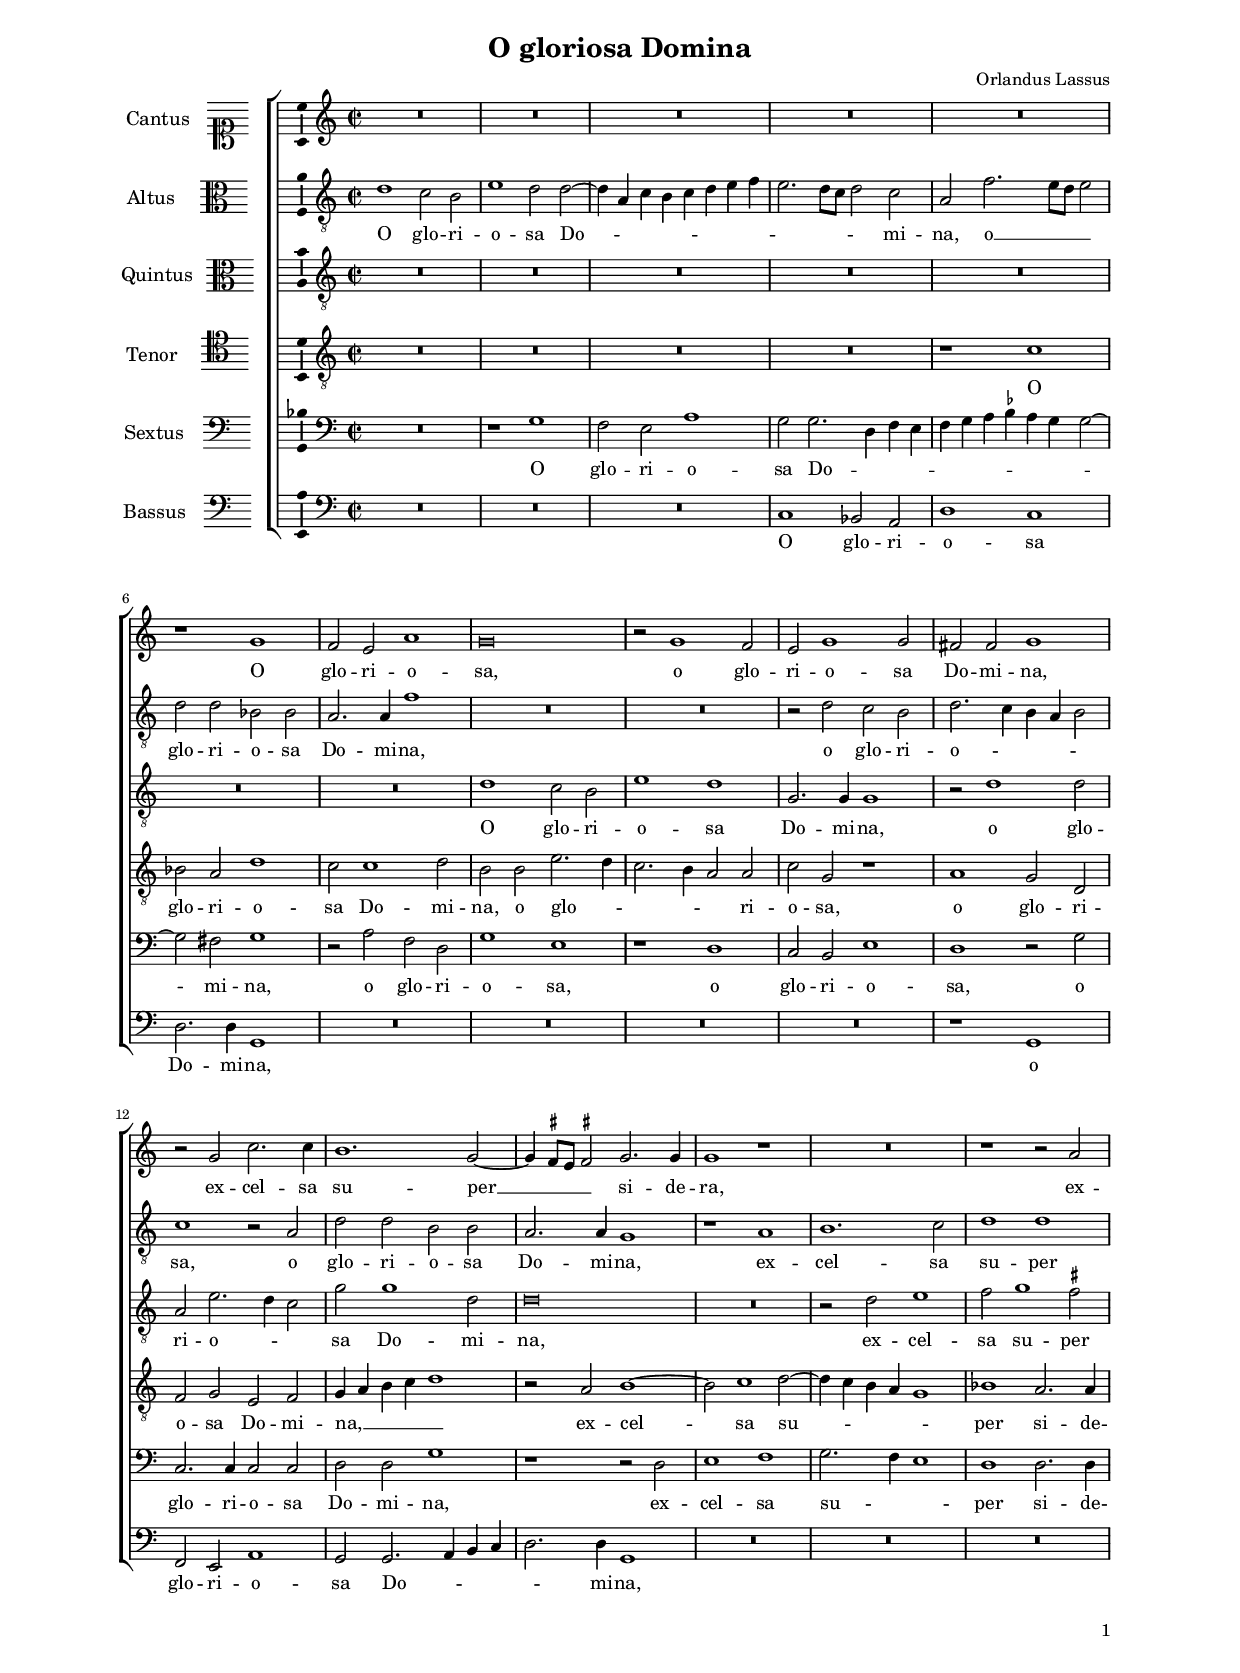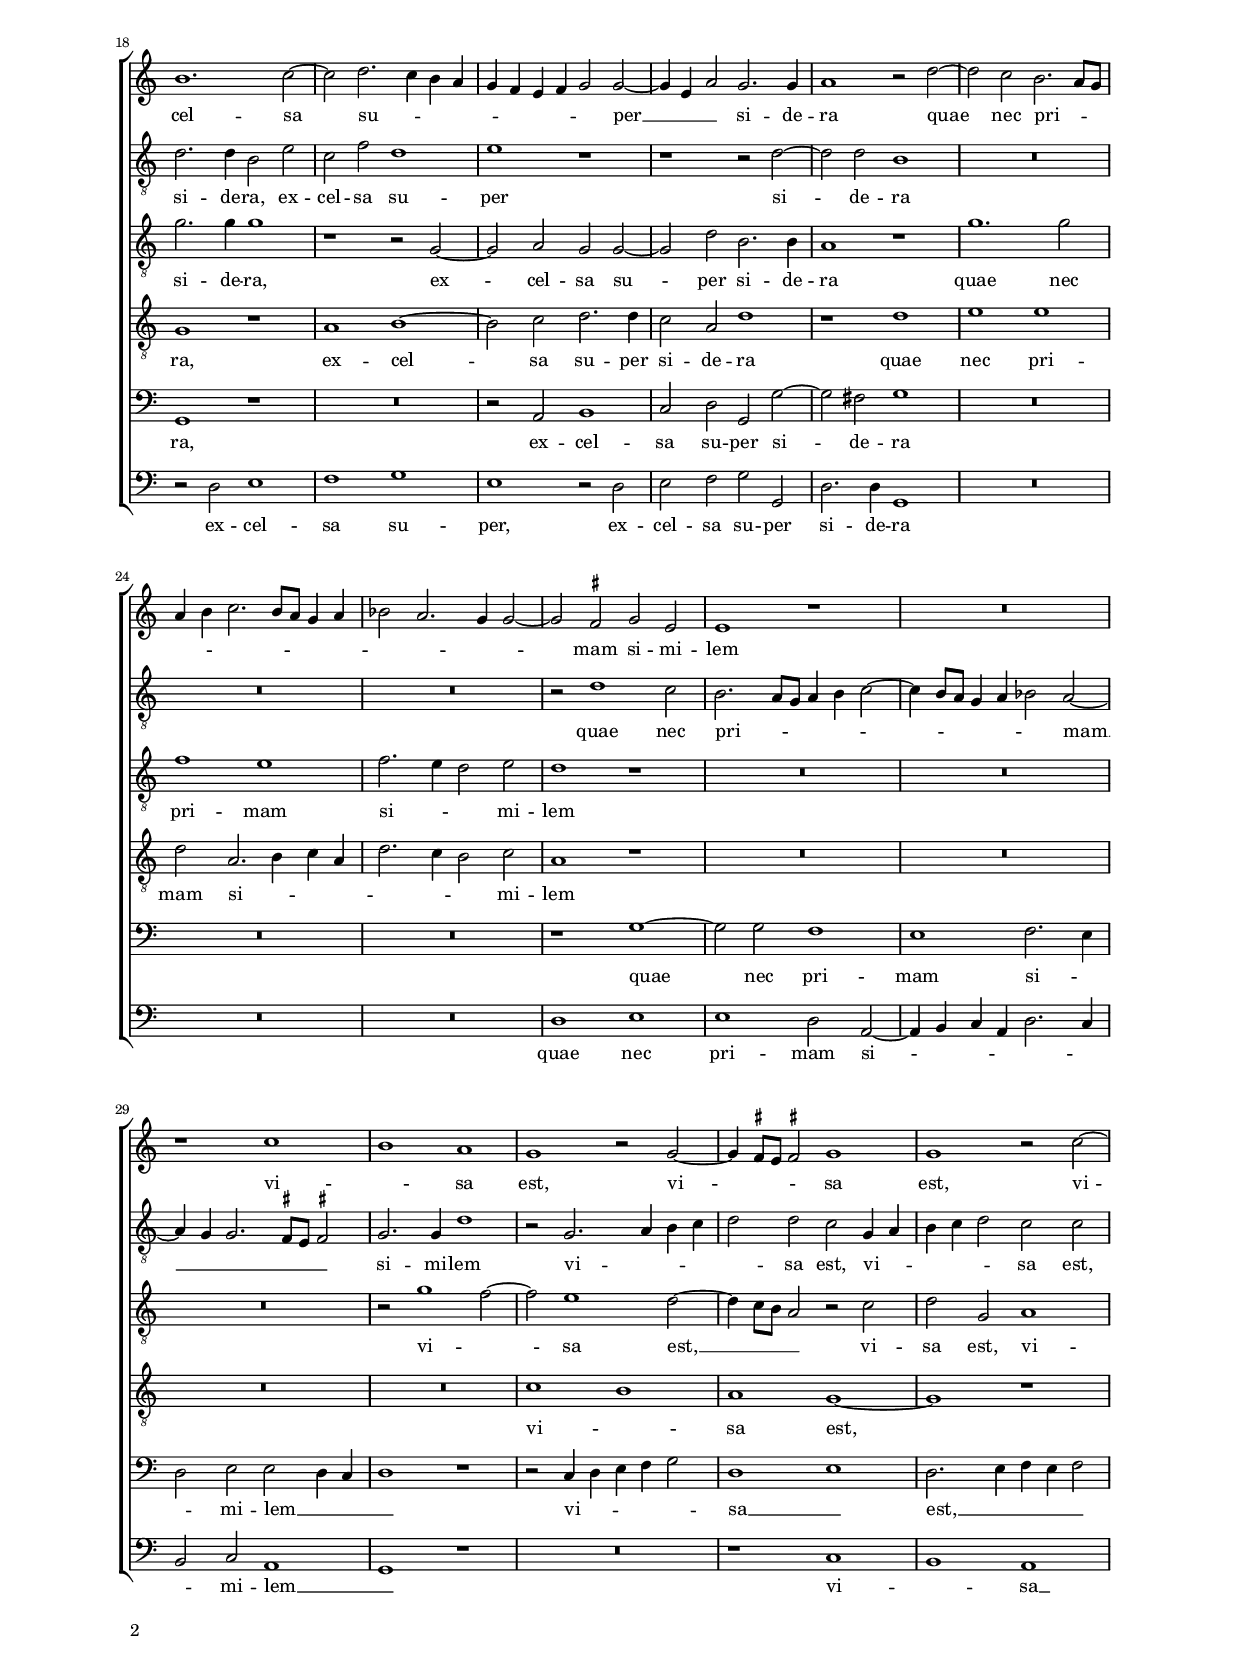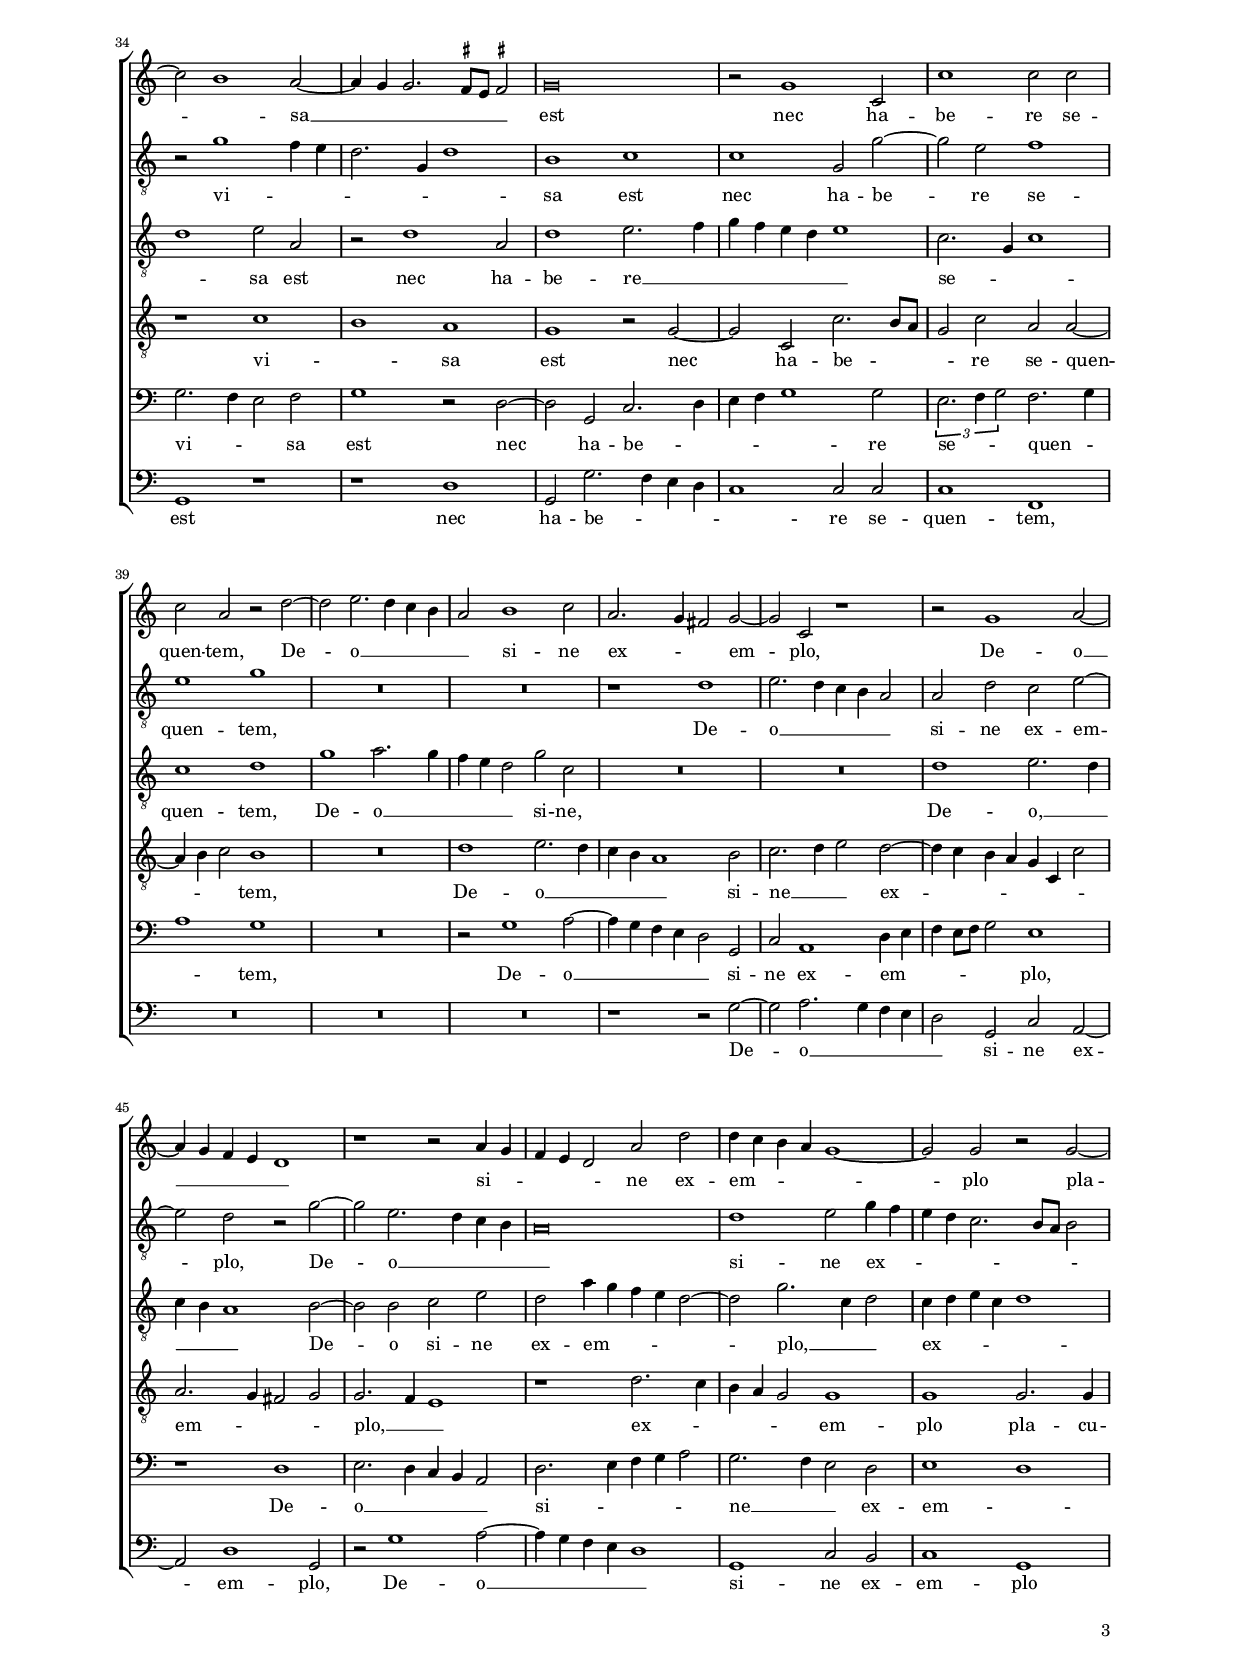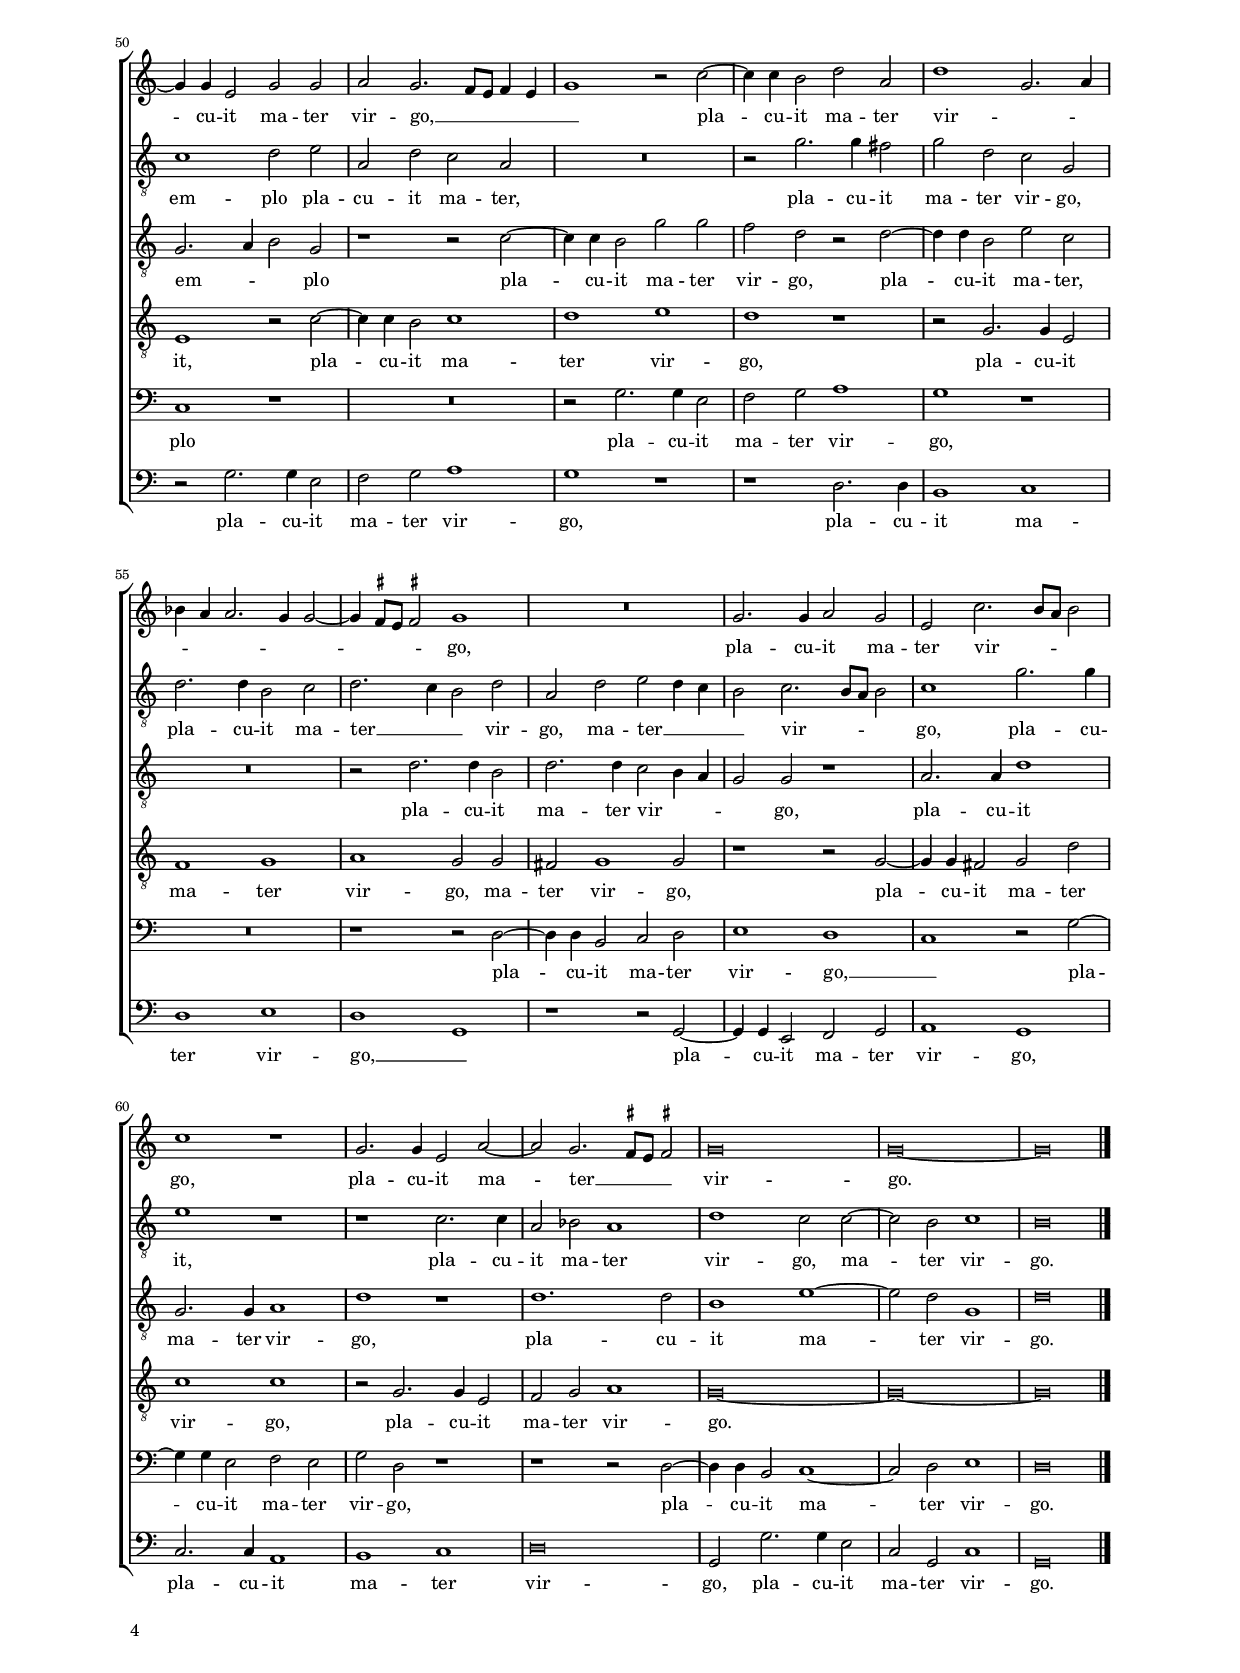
\header
{
  title="O gloriosa Domina"
  composer="Orlandus Lassus"
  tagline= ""
}

\version "2.22.1"
\include "deutsch.ly"
#(set-global-staff-size 15)
#(ly:set-option 'point-and-click #f)

	
\paper
	{
	top-margin = 1.5 \cm
	bottom-margin = 1 \cm
	left-margin = 2.2 \cm
	right-margin = 2.2 \cm
	ragged-bottom = ##f
	ragged-last-bottom = ##t
	print-page-number = ##f
	score-system-spacing = #'((basic-distance . 17) (minimum-distance . 14) (padding . 5) (strechability . 250))
	system-system-spacing = #'((basic-distance . 17) (minimum-distance . 14) (padding . 5) (strechability . 250))
    oddFooterMarkup=\markup   \fill-line { "" \fromproperty #'page:page-number-string }
    evenFooterMarkup=\markup  \fill-line { \fromproperty #'page:page-number-string "" }
    last-bottom-spacing = #'((basic-distance . 12) (minimum-distance . 7) (padding . 4))
    systems-per-page = 3
%	min-systems-per-page = 3
	}

	
global = {
	\key c \major
	\time 2/2 \set Score.measureLength = #(ly:make-moment 2/1)
    \set Score.tempoHideNote = ##t
    \tempo 2 = 90
	\skip 1*2*65 \bar "|."
	}

	ficta = { \once \set suggestAccidentals = ##t }
	
	forget = #(define-music-function (music) (ly:music?) #{
		\accidentalStyle forget
		$music
		\accidentalStyle default
		#})
    
    m = \melisma
    me = \melismaEnd


incipitcantus = \markup { \score {
	{
	\set Staff.instrumentName = \markup { \fontsize #1 "Cantus" }
	\key c \major
	\clef soprano
	s4 \bar ""
	}
	\layout  {
	raggedright = ##t
	indent = 1.6 \cm
	line-width = 2.4\cm
	\context { \Staff \remove Time_signature_engraver }
	\override Staff.Clef.Y-extent = #'(0 . 0)
	}} \hspace #1 }
      
      
incipitaltus = \markup { \score {
	{
	\set Staff.instrumentName = \markup { \fontsize #1 "Altus" }
	\key c \major
	\clef alto
	s4 \bar ""
	}
	\layout  {
	raggedright = ##t
	indent = 1.6 \cm
	line-width = 2.4\cm
	\context { \Staff \remove Time_signature_engraver }
	\override Staff.Clef.Y-extent = #'(0 . 0)
	}} \hspace #1 }
      
      
incipitquintus = \markup { \score {
	{
	\set Staff.instrumentName = \markup { \fontsize #1 "Quintus" }
	\key c \major
	\clef alto
	s4 \bar ""
	}
	\layout  {
	raggedright = ##t
	indent = 1.6 \cm
	line-width = 2.4\cm
	\context { \Staff \remove Time_signature_engraver }
	\override Staff.Clef.Y-extent = #'(0 . 0)
	}} \hspace #1 }
      

incipittenor = \markup { \score {
	{
	\set Staff.instrumentName = \markup { \fontsize #1 "Tenor" }
	\key c \major
	\clef tenor
	s4 \bar ""
	}
	\layout  {
	raggedright = ##t
	indent = 1.6 \cm
	line-width = 2.4\cm
	\context { \Staff \remove Time_signature_engraver }
	\override Staff.Clef.Y-extent = #'(0 . 0)
	}} \hspace #1 }


incipitsextus = \markup { \score {
	{
	\set Staff.instrumentName = \markup { \fontsize #1 "Sextus" }
	\key c \major
	\clef bass
	s4 \bar ""
	}
	\layout  {
	raggedright = ##t
	indent = 1.6 \cm
	line-width = 2.4\cm
	\context { \Staff \remove Time_signature_engraver }
	\override Staff.Clef.Y-extent = #'(0 . 0)
	}} \hspace #1 }
     
      
incipitbassus = \markup { \score {
	{
	\set Staff.instrumentName = \markup { \fontsize #1 "Bassus" }
	\key c \major
	\clef bass
	s4 \bar ""
	}
	\layout  {
	raggedright = ##t
	indent = 1.6 \cm
	line-width = 2.4\cm
	\context { \Staff \remove Time_signature_engraver }
	\override Staff.Clef.Y-extent = #'(0 . 0)
	}} \hspace #1 }


cantus =  \relative c''
	{
	R\breve
	R\breve
	R\breve
	R\breve
%5
	R\breve |
	r1 g
	f2 e a1
	g\breve
	r2 g1 f2
%10
	e2 g1 g2 |
	fis2 fis g1
	r2 g c2. c4
	h1. g2~
	g4 \m \ficta fis8 e \ficta fis!2 \me g2. g4
%15
	g1 r |
	R\breve
	r1 r2 a
	h1. c2~
	c2 d2. \m c4 h a
%20
	g4 f e f g2 \me g~ |
	g4 \m e4 a2 \me g2. g4
	a1 r2 d~
	d2 c h2. \m a8 g
	a4 h c2. h8 a g4 a
%25
	b2 a2. g4 g2~ |
	g2 \me \ficta fis g e
	e1 r
	R\breve
	r1 c' \m
%30
	h1 \me a |
	g1 r2 g~
	g4 \m \ficta fis8 e \ficta fis!2 \me g1
	g1 r2 c~
	c2 \m h1 \me a2~
%35
	a4 \m g g2. \ficta fis8 e \ficta fis!2 \me |
	g\breve
	r2 g1 c,2
	c'1 c2 c
	c2 a r d~
%40
	d2 e2. \m d4 c h |
	a2 \me h1 c2
	a2. \m g4 fis2 \me g~
	g2 c, r1
	r2 g'1 a2~
%45
	a4 \m g f e d1 \me |
	r1 r2 a'4 \m g
	f4 e d2 \me a' d
	d4 \m c h a g1~
	g2 \me g r g~
%50
	g4 g e2 g g |
	a2 g2. \m f8 e f4 e
	g1 \me  r2 c~
	c4 c h2 d a
	d1 \m g,2. a4
%55
	b4 a a2. g4 g2~ |
	g4 \ficta fis8 e \ficta fis!2 \me g1
	R\breve
	g2. g4 a2 g
	e2 c'2. \m h8 a h2 \me
%60
	c1 r |
	g2. g4 e2 a~
	a2 g2. \m \ficta fis8 e \ficta fis!2 \me
	g\breve
	g\breve~
%65
	g\breve |
	}
	

altus = \relative c'
	{
	d1 c2 h
	e1 d2 d~
	d4 \m a c h c d e f
	e2. d8 c d2 \me c
%5
	a2 f'2. \m e8 d e2 \me |
	d2 d b b
	a2. a4 f'1
	R\breve
	R\breve
%10
	r2 d c h |
	d2. \m c4 h a h2 \me
	c1 r2 a
	d2 d h h
	a2. a4 g1
%15
	r1 a |
	h1. c2
	d1 d
	d2. d4 h2 e
	c2 f d1
%20
	e1 r |
	r1 r2 d~
	d2 d h1
	R\breve
	R\breve
%25
	R\breve |
	r2 d1 c2
	h2. \m a8 g a4 h c2~
	c4 h8 a g4 a b2 \me a~
	a4 \m g g2. \ficta fis8 e \ficta fis!2 \me
%30
	g2. g4 d'1 |
	r2 g,2. \m a4 h c
	d2 \me d c g4 \m a
	h4 c d2 \me c c
	r2 g'1 \m f4 e
%35
	d2. g,4 d'1 \me |
	h1 c
	c1 g2 g'~
	g2 e f1
	e1 g
%40
	R\breve |
	R\breve
	r1 d
	e2. \m d4 c h a2 \me
	a2 d c e~
%45
	e2 d r g~ |
	g2 e2. \m d4 c h
	a\breve \me
	d1 e2 g4 \m f
	e4 d c2. h8 a h2 \me
%50
	c1 d2 e |
	a,2 d c a
	R\breve
	r2 g'2. g4 fis2
	g2 d c g
%55
	d'2. d4 h2 c |
	d2. \m c4 h2 \me d
	a2 d e \m d4 c
	h2 \me c2. \m h8 a h2 \me
	c1 g'2. g4
%60
	e1 r |
	r1 c2. c4
	a2 b a1
	d1 c2 c~
	c2 h c1
%65
	h\breve |
	}

quintus =  \relative c'
        {
	R\breve
	R\breve
	R\breve
	R\breve
%5
	R\breve |
	R\breve
	R\breve
	d1 c2 h
	e1 d
%10
	g,2. g4 g1 |
	r2 d'1 d2
	a2 e'2. \m d4 c2 \me
	g'2 g1 d2
	d\breve
%15
	R\breve |
	r2 d e1
	f2 g1 \ficta fis2
	g2. g4 g1
	r1 r2 g,~
%20
	g2 a g g~ |
	g2 d' h2. h4
	a1 r
	g'1. g2
	f1 e
%25
	f2. \m e4 d2 \me e
	d1 r
	R\breve
	R\breve
	R\breve
%30
	r2 g1 \m f2~ |
	f2 \me e1 d2~
	d4 \m c8 h a2 \me r2 c
	d2 g, a1 \m
	d1 \me e2 a,
%35
	r2 d1 a2 |
	d1 e2. \m f4
	g4 f e d e1 \me
	c2. \m g4 c1 \me
	c1 d
%40
	g1 a2. \m g4 |
	f4 e d2 \me g c,
	R\breve
	R\breve
	d1 e2. \m d4
%45
	c4 h a1 \me h2~ |
	h2 h c e
	d2 a'4 \m g f e d2~
	d2 \me g2. \m c,4 d2 \me
	c4 \m d e c d1 \me
%50
	g,2. \m a4 h2 \me g |
	r1 r2 c~
	c4 c h2 g' g
	f2 d r d~
	d4 d h2 e c
%55
	R\breve |
	r2 d2. d4 h2
	d2. d4 c2 \m h4 a
	g2 \me g r1
	a2. a4 d1
%60
	g,2. g4 a1 |
	d1 r
	d1. d2
	h1 e~
	e2 d g,1
%65
	d'\breve |
	}


tenor =  \relative c'
	{
	R\breve
	R\breve
	R\breve
	R\breve
%5
	r1 c |
	b2 a d1
	c2 c1 d2
	h2 h e2. \m d4
	c2. h4 a2 \me a
%10
	c2 g r1 |
	a1 g2 d
	f2 g e f
	g4 \m a h c d1 \me
	r2 a h1~
%15
	h2 c1 d2~ |
	d4 \m c h a g1 \me
	b1 a2. a4
	g1 r
	a1 h~
%20
	h2 c d2. d4 |
	c2 a d1
	r1 d
	e1 e
	d2 a2. \m h4 c a
%25
	d2. c4 h2 \me c |
	a1 r
	R\breve
	R\breve
	R\breve
%30
	R\breve |
	c1 \m h \me
	a1 g~
	g1 r
	r1 c \m
%35
	h1 \me a |
	g1 r2 g~
	g2 c, c'2. \m h8 a
	g2 \me c a a~
	a4 \m h c2 \me h1
%40
	R\breve |
	d1 e2. \m d4
	c4 h a1 \me h2
	c2. \m d4 e2 \me d~
	d4 \m c h a g c, c'2 \me
%45
	a2. \m g4 fis2 g \me |
	g2. \m f4 e1 \me
	r1 d'2. \m c4
	h4 a g2 \me g1
	g1 g2. g4
%50
	e1 r2 c'~ |
	c4 c h2 c1
	d1 e
	d1 r
	r2 g,2. g4 e2
%55
	f1 g |
	a1 g2 g
	fis2 g1 g2
	r1 r2 g~
	g4 g fis2 g d'
%60
	c1 c |
	r2 g2. g4 e2
	f2 g a1
	g\breve~
	g\breve~
%65
	g\breve |
	}

	
sextus  =  \relative c
	{
	R\breve
	r1 g'
	f2 e a1
	g2 g2. \m d4 f e
%5
	f4 g a \ficta b a g g2~ |
	g2 \me fis g1
	r2 a f d
	g1 e
	r1 d
%10
	c2 h e1 |
	d1 r2 g
	c,2. c4 c2 c
	d2 d g1
	r1 r2 d
%15
	e1 f |
	g2. \m f4 e1 \me
	d1 d2. d4
	g,1 r
	R\breve
%20
	r2 a h1 |
	c2 d g, g'~
	g2 fis g1
	R\breve
	R\breve
%25
	R\breve |
	r1 g~
	g2 g f1
	e1 f2. \m e4
	d2 \me e e \m d4 c
%30
	d1 \me r |
	r2 c4 \m d e f g2 \me
	d1 \m e \me
	d2. \m e4 f e f2 \me
	g2. \m f4 e2 \me f
%35
	g1 r2 d~ |
	d2 g, c2. \m d4
	e4 f g1 \me g2
	\tuplet 3/2 { e2. \m f4 g2 \me } f2. \m g4
	a1 \me g
%40
	R\breve |
	r2 g1 a2~
	a4 \m g f e d2 \me g,
	c2 a1 d4 \m e
	f4 e8 f g2 \me e1
%45
	r1 d |
	e2. \m d4 c h a2 \me
	d2. \m e4 f g a2 \me
	g2. \m f4 e2 \me d
	e1 \m d \me
%50
	c1 r |
	R\breve
	r2 g'2. g4 e2
	f2 g a1
	g1 r
%55
	R\breve |
	r1 r2 d~
	d4 d h2 c d
	e1 d \m
	c1 \me r2 g'~
%60
	g4 g e2 f e |
	g2 d r1
	r1 r2 d~
	d4 d h2 c1~
	c2 d e1
%65
	d\breve |
	}


bassus  =  \relative c
	{
	R\breve
	R\breve
	R\breve
	c1 b2 a
%5
	d1 c |
	d2. d4 g,1
	R\breve
	R\breve
	R\breve
%10
	R\breve |
	r1 g
	f2 e a1
	g2 g2. \m a4 h c
	d2. \me d4 g,1
%15
	R\breve |
	R\breve
	R\breve
	r2 d' e1
	f1 g
%20
	e1 r2 d |
	e2 f g g,
	d'2. d4 g,1
	R\breve
	R\breve
%25
	R\breve |
	d'1 e
	e1 d2 a~
	a4 \m h c a d2. c4
	h2 \me c a1 \m
%30
	g1 \me r |
	R\breve
	r1 c \m
	h1 \me a
	g1 r
%35
	r1 d' |
	g,2 g'2. \m f4 e d
	c1 \me c2 c
	c1 f,
	R\breve
%40
	R\breve |
	R\breve
	r1 r2 g'~
	g2 a2. \m g4 f e
	d2 \me g, c a~
%45
	a2 d1 g,2 |
	r2 g'1 a2~
	a4 \m g f e d1 \me
	g,1 c2 h
	c1 g
%50
	r2 g'2. g4 e2 |
	f2 g a1
	g1 r
	r1 d2. d4
	h1 c
%55
	d1 e |
	d1 \m g, \me
	r1 r2 g~
	g4 g e2 f g
	a1 g
%60
	c2. c4 a1 |
	h1 c
	d\breve
	g,2 g'2. g4 e2
	c2 g c1
%65
	g\breve |
	}
	
lyricscantus = \lyricmode {
	O glo -- ri -- o -- sa,
	o glo -- ri -- o -- sa Do -- mi -- na,
	ex -- cel -- sa su -- per __ si -- de -- ra,
	ex -- cel -- sa su -- per __ si -- de -- ra
	quae nec pri -- mam si -- mi -- lem vi -- sa est,
	vi -- sa est,
	vi -- sa __ est
	nec ha -- be -- re se -- quen -- tem,
	De -- o __ si -- ne ex -- em -- plo,
	De -- o __ si -- ne ex -- em -- plo
	pla -- cu -- it ma -- ter vir -- go, __
	pla -- cu -- it ma -- ter vir -- go,
	pla -- cu -- it ma -- ter vir -- go,
	pla -- cu -- it ma -- ter __ vir -- go.
	}

	
lyricsaltus = \lyricmode {
	O glo -- ri -- o -- sa Do -- mi -- na,
	o __ glo -- ri -- o -- sa Do -- mi -- na,
	o glo -- ri -- o -- sa,
	o glo -- ri -- o -- sa Do -- mi -- na,
	ex -- cel -- sa su -- per si -- de -- ra,
	ex -- cel -- sa su -- per si -- de -- ra
	quae nec pri -- mam __ si -- mi -- lem vi -- sa est,
	vi -- sa est,
	vi -- sa est
	nec ha -- be -- re se -- quen -- tem,
	De -- o __ si -- ne ex -- em -- plo,
	De -- o __ si -- ne ex -- em -- plo
	pla -- cu -- it ma -- ter,
	pla -- cu -- it ma -- ter vir -- go,
	pla -- cu -- it ma -- ter __ vir -- go,
	ma -- ter __ vir -- go,
	pla -- cu -- it,
	pla -- cu -- it ma -- ter vir -- go,
	ma -- ter vir -- go.
	}
	
	
lyricsquintus = \lyricmode {
	O glo -- ri -- o -- sa Do -- mi -- na,
	o glo -- ri -- o -- sa Do -- mi -- na,
	ex -- cel -- sa su -- per si -- de -- ra,
	ex -- cel -- sa su -- per si -- de -- ra
	quae nec pri -- mam si -- mi -- lem vi -- sa est, __
	vi -- sa est,
	vi -- sa est
	nec ha -- be -- re __ se -- quen -- tem,
	De -- o __ si -- ne,
	De -- o, __
	De -- o si -- ne ex -- em -- plo, __
	ex -- em -- plo
	pla -- cu -- it ma -- ter vir -- go,
	pla -- cu -- it ma -- ter,
	pla -- cu -- it ma -- ter vir -- go,
	pla -- cu -- it ma -- ter vir -- go,
	pla -- cu -- it ma -- ter vir -- go.
	}
	

lyricstenor = \lyricmode {
	O glo -- ri -- o -- sa Do -- mi -- na,
	o glo -- ri -- o -- sa,
	o glo -- ri -- o -- sa Do -- mi -- na, __
	ex -- cel -- sa su -- per si -- de -- ra,
	ex -- cel -- sa su -- per si -- de -- ra
	quae nec pri -- mam si -- mi -- lem vi -- sa est,
	vi -- sa est
	nec ha -- be -- re se -- quen -- tem,
	De -- o __ si -- ne __ ex -- em -- plo, __
	ex -- em -- plo
	pla -- cu -- it,
	pla -- cu -- it ma -- ter vir -- go,
	pla -- cu -- it ma -- ter vir -- go,
	ma -- ter vir -- go,
	pla -- cu -- it ma -- ter vir -- go,
	pla -- cu -- it ma -- ter vir -- go.
	}

	
lyricssextus = \lyricmode {
	O glo -- ri -- o -- sa Do -- mi -- na,
	o glo -- ri -- o -- sa,
	o glo -- ri -- o -- sa,
	o glo -- ri -- o -- sa Do -- mi -- na,
	ex -- cel -- sa su -- per si -- de -- ra,
	ex -- cel -- sa su -- per si -- de -- ra
	quae nec pri -- mam si -- mi -- lem __ vi -- sa __ est, __
	vi -- sa est
	nec ha -- be -- re se -- quen -- tem,
	De -- o __ si -- ne ex -- em -- plo,
	De -- o __ si -- ne __ ex -- em -- plo
	pla -- cu -- it ma -- ter vir -- go,
	pla -- cu -- it ma -- ter vir -- go, __
	pla -- cu -- it ma -- ter vir -- go,
	pla -- cu -- it ma -- ter vir -- go.
	}
	
	
lyricsbassus = \lyricmode {
	O glo -- ri -- o -- sa Do -- mi -- na,
	o glo -- ri -- o -- sa Do -- mi -- na,
	ex -- cel -- sa su -- per,
	ex -- cel -- sa su -- per si -- de -- ra
	quae nec pri -- mam si -- mi -- lem __ vi -- sa __ est
	nec ha -- be -- re se -- quen -- tem,
	De -- o __ si -- ne ex -- em -- plo,
	De -- o __ si -- ne ex -- em -- plo
	pla -- cu -- it ma -- ter vir -- go,
	pla -- cu -- it ma -- ter vir -- go, __
	pla -- cu -- it ma -- ter vir -- go,
	pla -- cu -- it ma -- ter vir -- go,
	pla -- cu -- it ma -- ter vir -- go.
	}
	

\score
{  
	\new ChoirStaff \with { \override StaffGrouper.staff-staff-spacing.basic-distance = #12 }
	<<
	
	\new Staff << \global
	\new Voice="v1" {
		\set Staff.instrumentName=\incipitcantus
		\set Staff.midiInstrument = "reed organ"
		\clef violin
		\cantus }
	\new Lyrics \lyricsto "v1" {\lyricscantus }
	>>

	
	\new Staff << \global
	\new Voice="v2" {
		\set Staff.instrumentName=\incipitaltus
		\set Staff.midiInstrument = "reed organ"
        \clef "G_8" % violin 
		\altus}
	\new Lyrics \lyricsto "v2" {\lyricsaltus }
	>>


	\new Staff << \global
	\new Voice="v5" {
		\set Staff.instrumentName=\incipitquintus
		\set Staff.midiInstrument = "reed organ"
        \clef "G_8" % violin
		\quintus}
	\new Lyrics \lyricsto "v5" {\lyricsquintus }
	>>


	\new Staff << \global
	\new Voice="v3" {
		\set Staff.instrumentName=\incipittenor
		\set Staff.midiInstrument = "reed organ"
		\clef "G_8"
		\tenor }
	\new Lyrics \lyricsto "v3" {\lyricstenor }
	>>


	\new Staff << \global
	\new Voice="v6" {
		\set Staff.instrumentName=\incipitsextus
		\set Staff.midiInstrument = "reed organ"
		\clef bass 
		\sextus}
	\new Lyrics \lyricsto "v6" {\lyricssextus }
	>>


	\new Staff << \global
	\new Voice="v4" {
		\set Staff.instrumentName=\incipitbassus
		\set Staff.midiInstrument = "reed organ"
		\clef bass 
		\bassus }
	\new Lyrics \lyricsto "v4" {\lyricsbassus}
	>>
	
	>>
		
	\layout
	{
	indent = 2.5 \cm
	\context { \Staff \override TimeSignature.break-visibility = #end-of-line-invisible }
%	\context { \Staff \override InstrumentName.X-offset = #'-25 }
	\context { \Staff \consists "Ambitus_engraver" }
	\context { \Score \override BarNumber.padding = #2 }
	\context { \Voice \override NoteHead.style = #'baroque }
	}
	
\midi
	{
	}
	
}


% EOF
